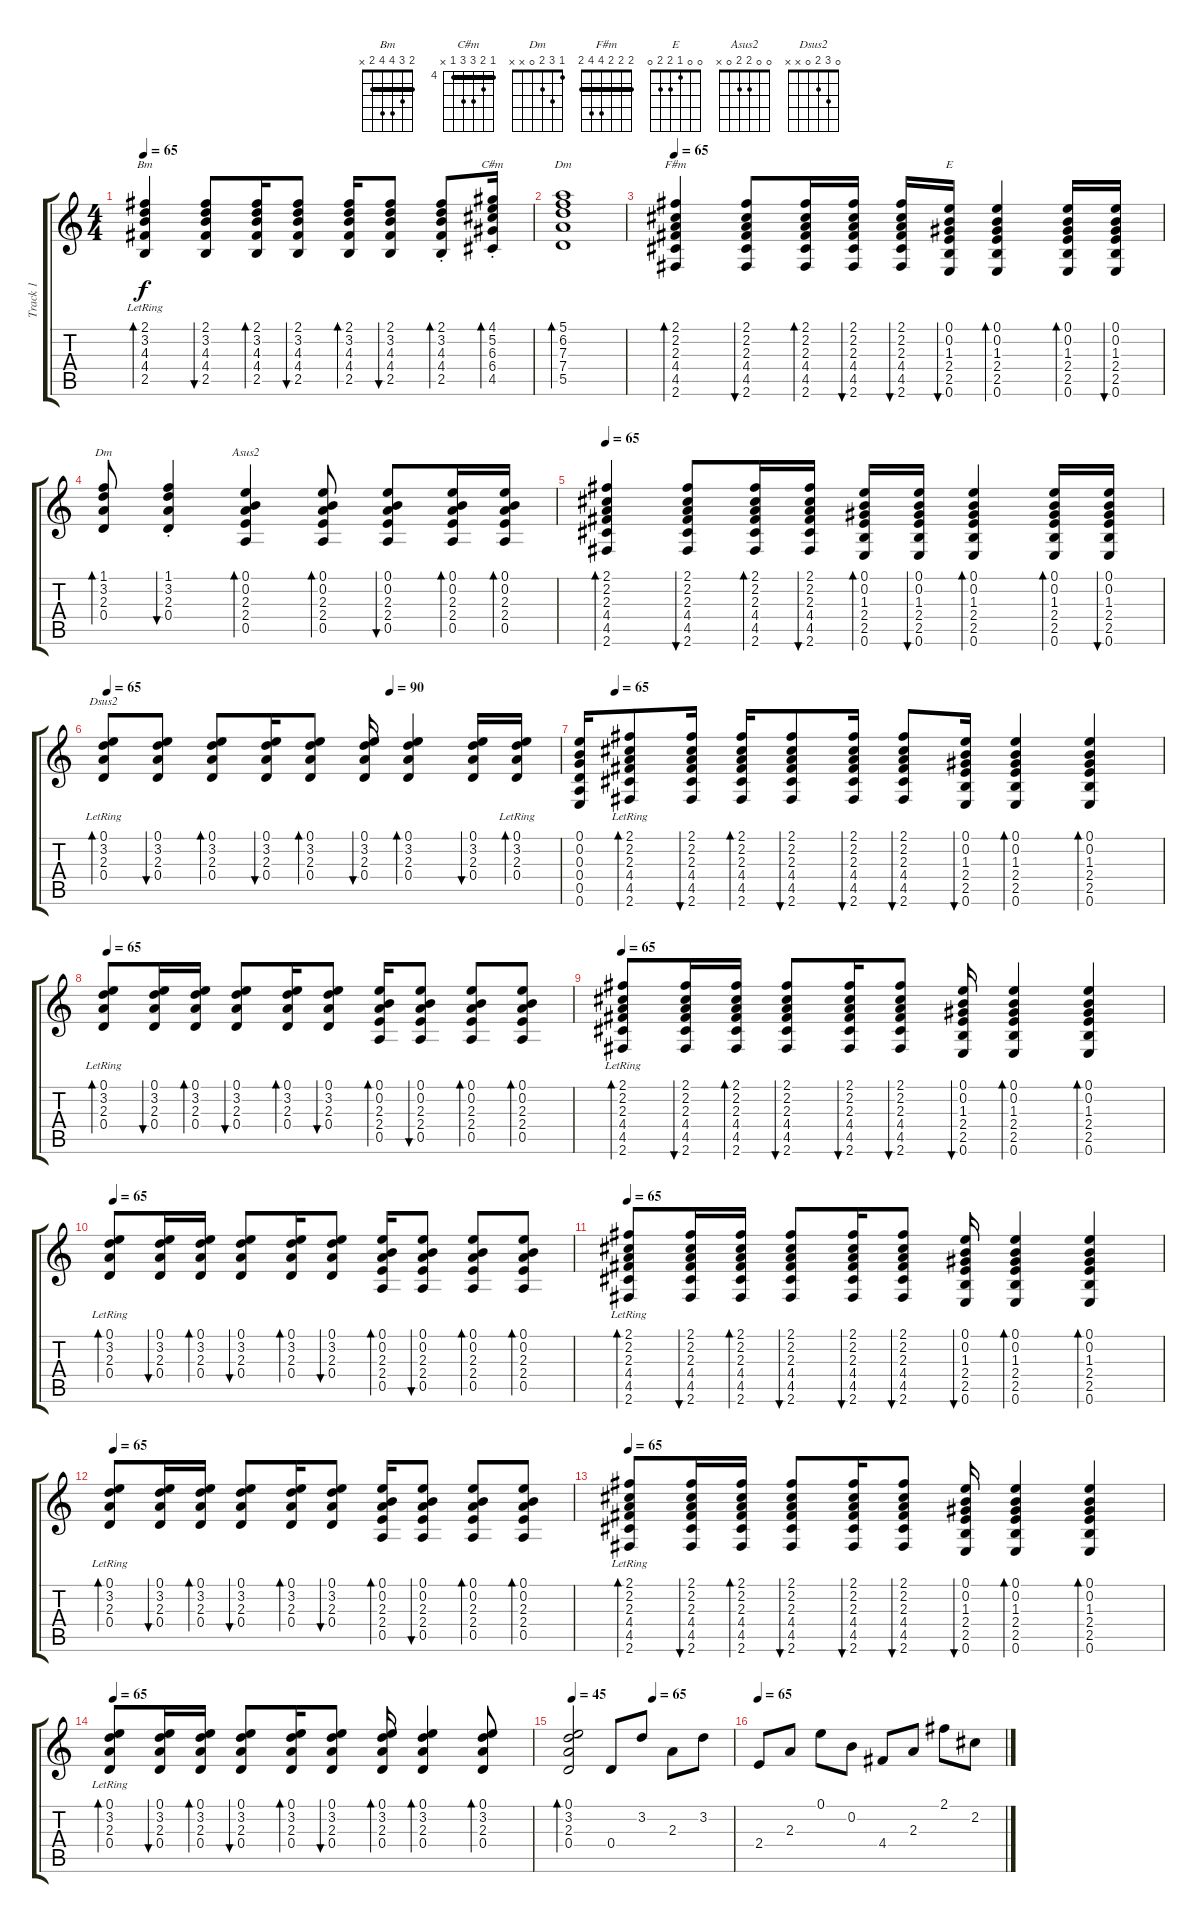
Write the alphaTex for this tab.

\track ("Track 1" "Track 1") {instrument acousticguitarsteel}
\staff {score tabs}
\tuning (E4 B3 G3 D3 A2 E2) {hide}
\chord ("Bm" 2 3 4 4 2 x) {barre 2}
\chord ("C#m" 4 5 6 6 4 x) {firstfret 4 barre 4}
\chord ("Dm" 5 6 7 7 5 x) {firstfret 5 barre 5}
\chord ("F#m" 2 2 2 4 4 2) {barre 2}
\chord ("E" 0 0 1 2 2 0)
\chord ("Dm" 1 3 2 0 x x)
\chord ("Asus2" 0 0 2 2 0 x)
\chord ("Dsus2" 0 3 2 0 x x)
\ts (4 4)
\tempo 65
\clef g2
\ks c
(2.1{lr} 3.2{lr} 4.3{lr} 4.4{lr} 2.5{lr}).4{bd 60 ch "Bm" dy f} (2.1 3.2 4.3 4.4 2.5).8{bu 60} (2.1 3.2 4.3 4.4 2.5).16{bd 60} (2.1 3.2 4.3 4.4 2.5).8{bu 60} (2.1 3.2 4.3 4.4 2.5).16{bd 60} (2.1 3.2 4.3 4.4 2.5).8{bu 60} (2.1{st} 3.2{st} 4.3{st} 4.4{st} 2.5{st}).8{bd 60} (4.1{st} 5.2{st} 6.3{st} 6.4{st} 4.5{st}).16{bd 60 ch "C#m"} |
(5.1 6.2 7.3 7.4 5.5).1{bd 60 ch "Dm"} |
\tempo 65
(2.1 2.2 2.3 4.4 4.5 2.6).4{bd 60 ch "F#m"} (2.1 2.2 2.3 4.4 4.5 2.6).8{bu 60} (2.1 2.2 2.3 4.4 4.5 2.6).16{bd 60} (2.1 2.2 2.3 4.4 4.5 2.6).16{bu 60} (2.1 2.2 2.3 4.4 4.5 2.6).16{bu 60} (0.1 0.2 1.3 2.4 2.5 0.6).16{bu 60 ch "E"} (0.1 0.2 1.3 2.4 2.5 0.6).4{bd 60} (0.1 0.2 1.3 2.4 2.5 0.6).16{bd 60} (0.1 0.2 1.3 2.4 2.5 0.6).16{bu 60} |
(1.1 3.2 2.3 0.4).8{bd 60 ch "Dm"} (1.1{st} 3.2{st} 2.3{st} 0.4{st}).4{bu 60} (0.1 0.2 2.3 2.4 0.5).4{bd 60 ch "Asus2"} (0.1 0.2 2.3 2.4 0.5).8{bd 60} (0.1 0.2 2.3 2.4 0.5).8{bu 60} (0.1 0.2 2.3 2.4 0.5).16{bd 60} (0.1 0.2 2.3 2.4 0.5).16{bd 60} |
\tempo 65
(2.1 2.2 2.3 4.4 4.5 2.6).4{bd 60} (2.1 2.2 2.3 4.4 4.5 2.6).8{bu 60} (2.1 2.2 2.3 4.4 4.5 2.6).16{bd 60} (2.1 2.2 2.3 4.4 4.5 2.6).16{bu 60} (0.1 0.2 1.3 2.4 2.5 0.6).16{bd 60} (0.1 0.2 1.3 2.4 2.5 0.6).16{bu 60} (0.1 0.2 1.3 2.4 2.5 0.6).4{bd 60} (0.1 0.2 1.3 2.4 2.5 0.6).16{bd 60} (0.1 0.2 1.3 2.4 2.5 0.6).16{bu 60} |
\tempo 65
\tempo (90 0.625)
(0.1 3.2{lr} 2.3 0.4).8{bd 60 ch "Dsus2"} (0.1 3.2 2.3 0.4).8{bu 60} (0.1 3.2 2.3 0.4).8{bd 60} (0.1 3.2 2.3 0.4).16{bu 60} (0.1 3.2 2.3 0.4).8{bd 60} (0.1 3.2 2.3 0.4).16{bu 60} (0.1 3.2 2.3 0.4).4{bd 60} (0.1 3.2 2.3 0.4).16{bu 60} (0.1{lr} 3.2{lr} 2.3{lr} 0.4{lr}).16{bd 60} |
\tempo (65 0.0625)
(0.1 0.2 0.3 0.4 0.5 0.6).16 (2.1{lr} 2.2{lr} 2.3{lr} 4.4{lr} 4.5{lr} 2.6{lr}).8{bd 60} (2.1 2.2 2.3 4.4 4.5 2.6).16{bu 60} (2.1 2.2 2.3 4.4 4.5 2.6).16{bd 60} (2.1 2.2 2.3 4.4 4.5 2.6).8{bu 60} (2.1 2.2 2.3 4.4 4.5 2.6).16{bu 60} (2.1 2.2 2.3 4.4 4.5 2.6).8{bu 60} (0.1 0.2 1.3 2.4 2.5 0.6).16{bu 60} (0.1 0.2 1.3 2.4 2.5 0.6).4{bd 60} (0.1 0.2 1.3 2.4 2.5 0.6).4{bd 60} |
\tempo 65
(0.1 3.2{lr} 2.3 0.4).8{bd 60} (0.1 3.2 2.3 0.4).16{bu 60} (0.1 3.2 2.3 0.4).16{bd 60} (0.1 3.2 2.3 0.4).8{bu 60} (0.1 3.2 2.3 0.4).16{bd 60} (0.1 3.2 2.3 0.4).8{bu 60} (0.1 0.2 2.3 2.4 0.5).16{bd 60} (0.1 0.2 2.3 2.4 0.5).8{bu 60} (0.1 0.2 2.3 2.4 0.5).8{bd 60} (0.1 0.2 2.3 2.4 0.5).8{bd 60} |
\tempo 65
(2.1{lr} 2.2{lr} 2.3{lr} 4.4{lr} 4.5{lr} 2.6{lr}).8{bd 60} (2.1 2.2 2.3 4.4 4.5 2.6).16{bu 60} (2.1 2.2 2.3 4.4 4.5 2.6).16{bd 60} (2.1 2.2 2.3 4.4 4.5 2.6).8{bu 60} (2.1 2.2 2.3 4.4 4.5 2.6).16{bu 60} (2.1 2.2 2.3 4.4 4.5 2.6).8{bu 60} (0.1 0.2 1.3 2.4 2.5 0.6).16{bu 60} (0.1 0.2 1.3 2.4 2.5 0.6).4{bd 60} (0.1 0.2 1.3 2.4 2.5 0.6).4{bd 60} |
\tempo 65
(0.1 3.2{lr} 2.3 0.4).8{bd 60} (0.1 3.2 2.3 0.4).16{bu 60} (0.1 3.2 2.3 0.4).16{bd 60} (0.1 3.2 2.3 0.4).8{bu 60} (0.1 3.2 2.3 0.4).16{bd 60} (0.1 3.2 2.3 0.4).8{bu 60} (0.1 0.2 2.3 2.4 0.5).16{bd 60} (0.1 0.2 2.3 2.4 0.5).8{bu 60} (0.1 0.2 2.3 2.4 0.5).8{bd 60} (0.1 0.2 2.3 2.4 0.5).8{bd 60} |
\tempo 65
(2.1{lr} 2.2{lr} 2.3{lr} 4.4{lr} 4.5{lr} 2.6{lr}).8{bd 60} (2.1 2.2 2.3 4.4 4.5 2.6).16{bu 60} (2.1 2.2 2.3 4.4 4.5 2.6).16{bd 60} (2.1 2.2 2.3 4.4 4.5 2.6).8{bu 60} (2.1 2.2 2.3 4.4 4.5 2.6).16{bu 60} (2.1 2.2 2.3 4.4 4.5 2.6).8{bu 60} (0.1 0.2 1.3 2.4 2.5 0.6).16{bu 60} (0.1 0.2 1.3 2.4 2.5 0.6).4{bd 60} (0.1 0.2 1.3 2.4 2.5 0.6).4{bd 60} |
\tempo 65
(0.1 3.2{lr} 2.3 0.4).8{bd 60} (0.1 3.2 2.3 0.4).16{bu 60} (0.1 3.2 2.3 0.4).16{bd 60} (0.1 3.2 2.3 0.4).8{bu 60} (0.1 3.2 2.3 0.4).16{bd 60} (0.1 3.2 2.3 0.4).8{bu 60} (0.1 0.2 2.3 2.4 0.5).16{bd 60} (0.1 0.2 2.3 2.4 0.5).8{bu 60} (0.1 0.2 2.3 2.4 0.5).8{bd 60} (0.1 0.2 2.3 2.4 0.5).8{bd 60} |
\tempo 65
(2.1{lr} 2.2{lr} 2.3{lr} 4.4{lr} 4.5{lr} 2.6{lr}).8{bd 60} (2.1 2.2 2.3 4.4 4.5 2.6).16{bu 60} (2.1 2.2 2.3 4.4 4.5 2.6).16{bd 60} (2.1 2.2 2.3 4.4 4.5 2.6).8{bu 60} (2.1 2.2 2.3 4.4 4.5 2.6).16{bu 60} (2.1 2.2 2.3 4.4 4.5 2.6).8{bu 60} (0.1 0.2 1.3 2.4 2.5 0.6).16{bu 60} (0.1 0.2 1.3 2.4 2.5 0.6).4{bd 60} (0.1 0.2 1.3 2.4 2.5 0.6).4{bd 60} |
\tempo 65
(0.1 3.2{lr} 2.3 0.4).8{bd 60} (0.1 3.2 2.3 0.4).16{bu 60} (0.1 3.2 2.3 0.4).16{bd 60} (0.1 3.2 2.3 0.4).8{bu 60} (0.1 3.2 2.3 0.4).16{bd 60} (0.1 3.2 2.3 0.4).8{bu 60} (0.1 3.2 2.3 0.4).16{bd 60} (0.1 3.2 2.3 0.4).4{bd 60} (0.1 3.2 2.3 0.4).8{bd 60} |
\tempo 45
\tempo (65 0.5)
(0.1 3.2 2.3 0.4).2{bd 60} 0.4.8 3.2.8 2.3.8 3.2.8 |
\tempo 65
2.4.8 2.3.8 0.1.8 0.2.8 4.4.8 2.3.8 2.1.8 2.2.8
